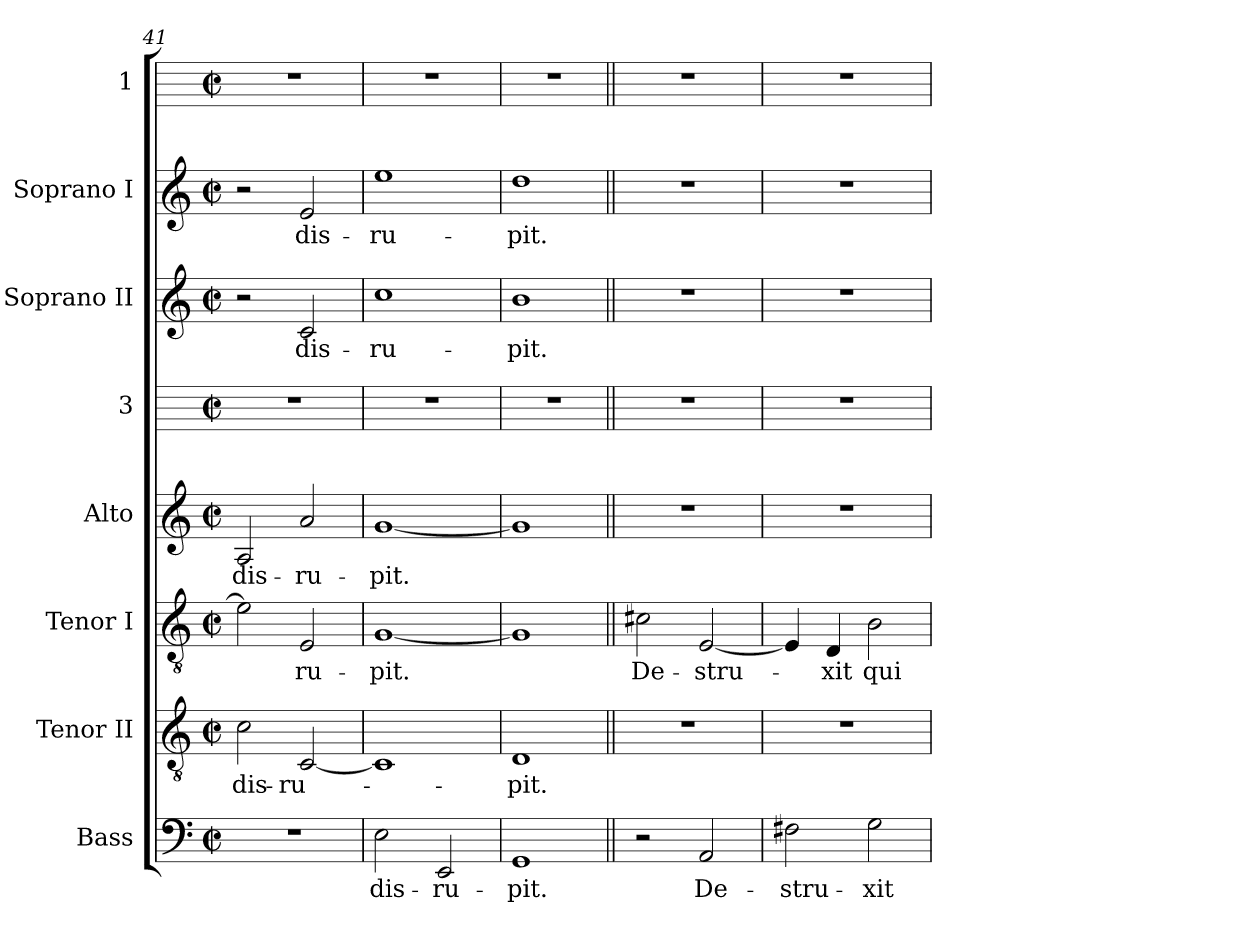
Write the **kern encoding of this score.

**kern	**text	**kern	**text	**kern	**text	**kern	**text	**kern	**kern	**text	**kern	**text	**kern
*part8	*part8	*part7	*part7	*part6	*part6	*part5	*part5	*part4	*part3	*part3	*part2	*part2	*part1
*staff8	*staff8	*staff7	*staff7	*staff6	*staff6	*staff5	*staff5	*staff4	*staff3	*staff3	*staff2	*staff2	*staff1
*I"Bass	*	*I"Tenor II	*	*I"Tenor I	*	*I"Alto	*	*I"3	*I"Soprano II	*	*I"Soprano I	*	*I"1
*I'B	*	*I'T II	*	*I'T I	*	*I'A	*	*	*I'S II	*	*I'S I	*	*
!!LO:LB:g=z
*clefF4	*	*clefGv2	*	*clefGv2	*	*clefG2	*	*	*clefG2	*	*clefG2	*	*
*k[]	*	*k[]	*	*k[]	*	*k[]	*	*	*k[]	*	*k[]	*	*
*C:	*	*C:	*	*C:	*	*C:	*	*	*C:	*	*C:	*	*
*M2/2	*	*M2/2	*	*M2/2	*	*M2/2	*	*M2/2	*M2/2	*	*M2/2	*	*M2/2
*met(c|)	*	*met(c|)	*	*met(c|)	*	*met(c|)	*	*met(c|)	*met(c|)	*	*met(c|)	*	*met(c|)
=41	=41	=41	=41	=41	=41	=41	=41	=41	=41	=41	=41	=41	=41
!	!	!	!LO:LY:b	!	!	!	!LO:LY:b	!	!	!	!	!	!
1r	.	2c	dis-	2e]	.	2A	dis-	1r	2r	.	2r	.	1r
!	!	!	!LO:LY:b	!	!LO:LY:b	!	!LO:LY:b	!	!	!LO:LY:b	!	!LO:LY:b	!
.	.	[2C	-ru-	2E	ru-	2a	-ru-	.	2c	dis-	2e	dis-	.
=42	=42	=42	=42	=42	=42	=42	=42	=42	=42	=42	=42	=42	=42
!	!LO:LY:b	!	!	!	!LO:LY:b	!	!LO:LY:b	!	!	!LO:LY:b	!	!LO:LY:b	!
2E	dis-	1C]	.	[1G	-pit.	[1g	-pit.	1r	1cc	-ru-	1ee	-ru-	1r
!	!LO:LY:b	!	!	!	!	!	!	!	!	!	!	!	!
2EE	-ru-	.	.	.	.	.	.	.	.	.	.	.	.
=43	=43	=43	=43	=43	=43	=43	=43	=43	=43	=43	=43	=43	=43
!	!LO:LY:b	!	!LO:LY:b	!	!	!	!	!	!	!LO:LY:b	!	!LO:LY:b	!
1GG	-pit.	1D	pit.	1G]	.	1g]	.	1r	1b	-pit.	1dd	-pit.	1r
=44||	=44||	=44||	=44||	=44||	=44||	=44||	=44||	=44||	=44||	=44||	=44||	=44||	=44||
!	!	!	!	!	!LO:LY:b	!	!	!	!	!	!	!	!
2r	.	1r	.	2c#X	De-	1r	.	1r	1r	.	1r	.	1r
!	!LO:LY:b	!	!	!	!LO:LY:b	!	!	!	!	!	!	!	!
2AA	De-	.	.	[2E	-stru-	.	.	.	.	.	.	.	.
=45	=45	=45	=45	=45	=45	=45	=45	=45	=45	=45	=45	=45	=45
!	!LO:LY:b	!	!	!	!	!	!	!	!	!	!	!	!
2F#X	-stru-	1r	.	4E]	.	1r	.	1r	1r	.	1r	.	1r
!	!	!	!	!	!LO:LY:b	!	!	!	!	!	!	!	!
.	.	.	.	4D	xit	.	.	.	.	.	.	.	.
!	!LO:LY:b	!	!	!	!LO:LY:b	!	!	!	!	!	!	!	!
2G	-xit	.	.	2B	qui-	.	.	.	.	.	.	.	.
=	=	=	=	=	=	=	=	=	=	=	=	=	=
*-	*-	*-	*-	*-	*-	*-	*-	*-	*-	*-	*-	*-	*-
